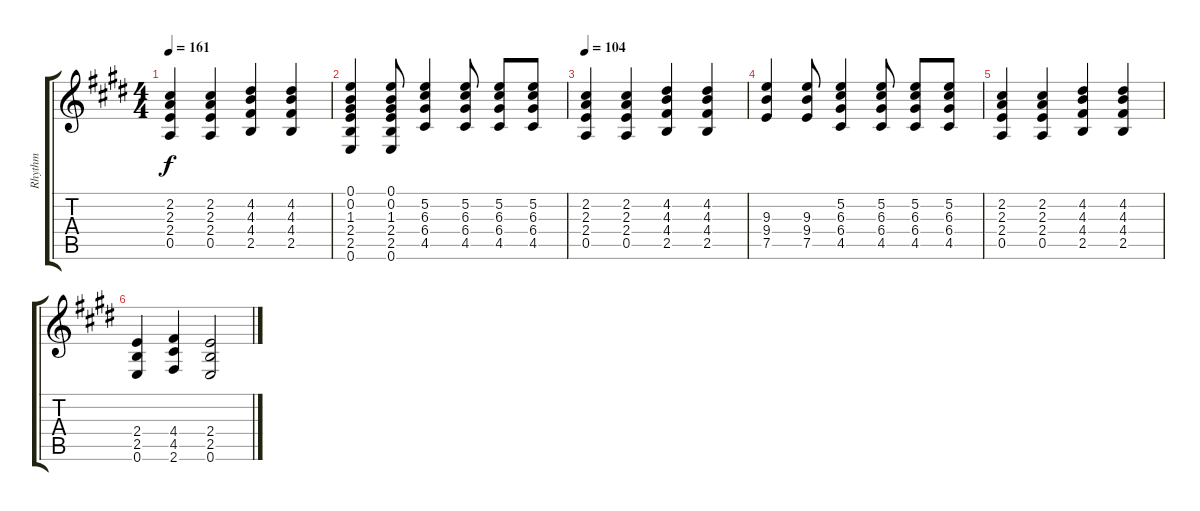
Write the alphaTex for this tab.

\track ("Rhythm" "Rhythm") {instrument overdrivenguitar}
\staff {score tabs}
\tuning (E4 B3 G3 D3 A2 E2) {hide}
\ts (4 4)
\tempo 161
\clef g2
\ks e
(2.2 2.3 2.4 0.5).4{dy f} (2.2 2.3 2.4 0.5).4 (4.2 4.3 4.4 2.5).4 (4.2 4.3 4.4 2.5).4 |
(0.1 0.2 1.3 2.4 2.5 0.6).4 (0.1 0.2 1.3 2.4 2.5 0.6).8 (5.2 6.3 6.4 4.5).4 (5.2 6.3 6.4 4.5).8 (5.2 6.3 6.4 4.5).8 (5.2 6.3 6.4 4.5).8 |
\tempo 104
(2.2 2.3 2.4 0.5).4 (2.2 2.3 2.4 0.5).4 (4.2 4.3 4.4 2.5).4 (4.2 4.3 4.4 2.5).4 |
(9.3 9.4 7.5).4 (9.3 9.4 7.5).8 (5.2 6.3 6.4 4.5).4 (5.2 6.3 6.4 4.5).8 (5.2 6.3 6.4 4.5).8 (5.2 6.3 6.4 4.5).8 |
(2.2 2.3 2.4 0.5).4 (2.2 2.3 2.4 0.5).4 (4.2 4.3 4.4 2.5).4 (4.2 4.3 4.4 2.5).4 |
(2.4 2.5 0.6).4 (4.4 4.5 2.6).4 (2.4 2.5 0.6).2
